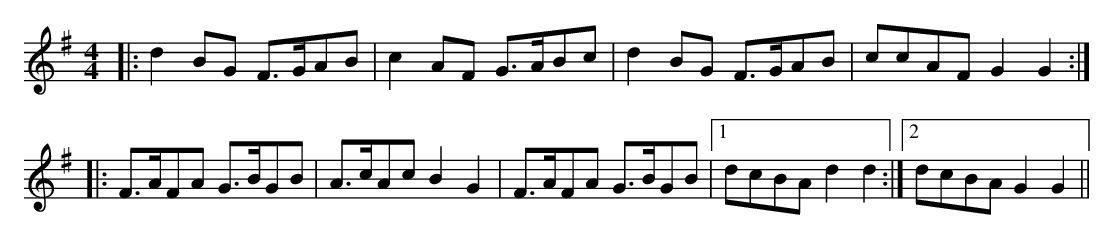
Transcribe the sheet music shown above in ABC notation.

X:1
M:4/4
K:G
|:d2 BG F>GAB|c2 AF G>ABc|d2 BG F>GAB|ccAF G2 G2:|
|:F>AFA G>BGB|A>cAc B2 G2|F>AFA G>BGB|1 dcBA d2 d2:|2 dcBA G2G2||
